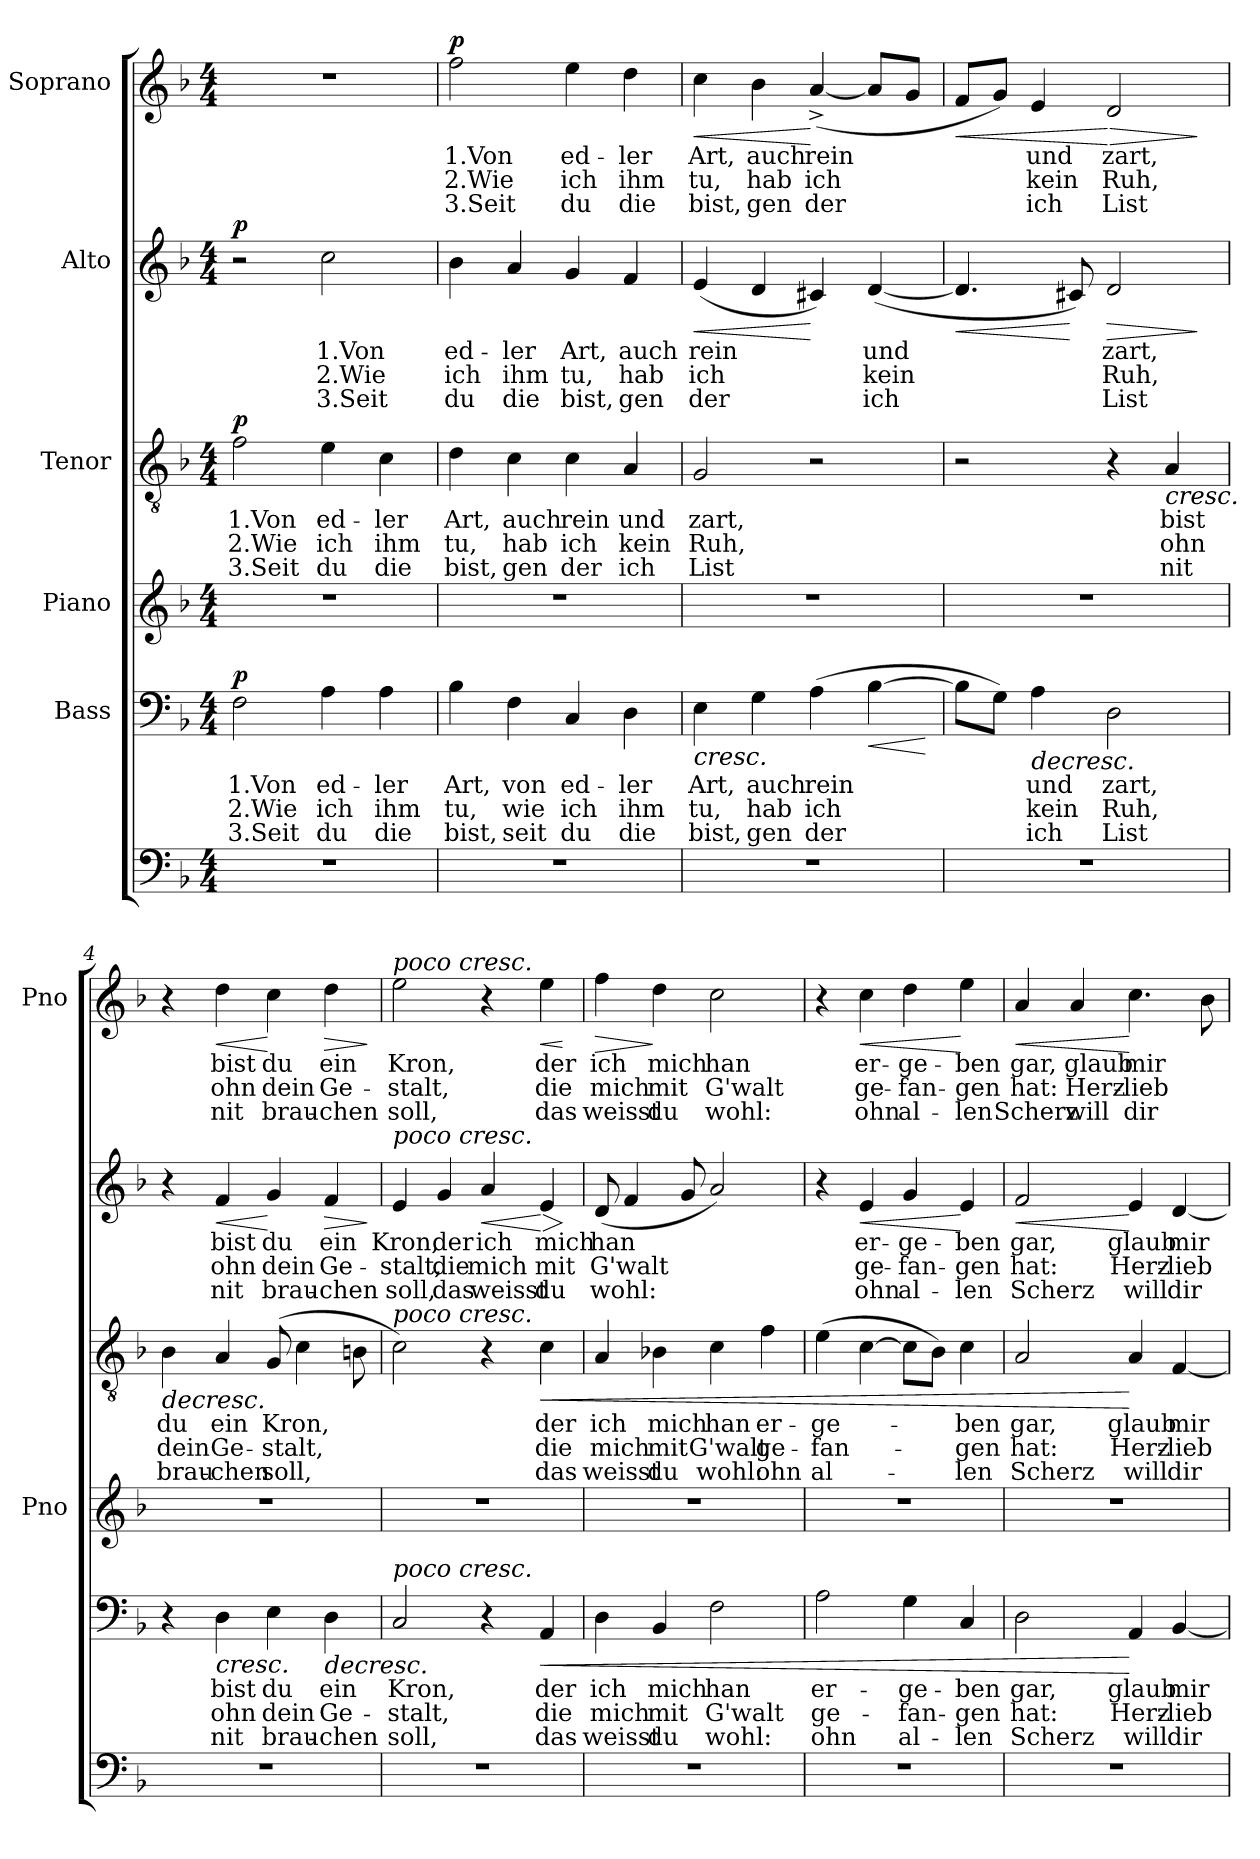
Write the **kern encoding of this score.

**kern	**kern	**text	**text	**text	**dynam	**kern	**kern	**text	**text	**text	**dynam	**kern	**text	**text	**text	**dynam	**kern	**text	**text	**text	**dynam
*part6	*part5	*part5	*part5	*part5	*part5	*part4	*part3	*part3	*part3	*part3	*part3	*part2	*part2	*part2	*part2	*part2	*part1	*part1	*part1	*part1	*part1
*staff6	*staff5	*staff5	*staff5	*staff5	*staff5	*staff4	*staff3	*staff3	*staff3	*staff3	*staff3	*staff2	*staff2	*staff2	*staff2	*staff2	*staff1	*staff1	*staff1	*staff1	*staff1
*	*I"Bass	*	*	*	*	*I"Piano	*I"Tenor	*	*	*	*	*I"Alto	*	*	*	*	*I"Soprano	*	*	*	*
*	*	*	*	*	*	*I'Pno	*	*	*	*	*	*	*	*	*	*	*I'Pno	*	*	*	*
*clefF4	*clefF4	*	*	*	*	*clefG2	*clefGv2	*	*	*	*	*clefG2	*	*	*	*	*clefG2	*	*	*	*
*k[b-]	*k[b-]	*	*	*	*	*k[b-]	*k[b-]	*	*	*	*	*k[b-]	*	*	*	*	*k[b-]	*	*	*	*
*F:	*F:	*	*	*	*	*F:	*F:	*	*	*	*	*F:	*	*	*	*	*F:	*	*	*	*
*M4/4	*M4/4	*	*	*	*	*M4/4	*M4/4	*	*	*	*	*M4/4	*	*	*	*	*M4/4	*	*	*	*
*MM100	*MM100	*	*	*	*	*MM100	*MM100	*	*	*	*	*MM100	*	*	*	*	*MM100	*	*	*	*
=	=	=	=	=	=	=	=	=	=	=	=	=	=	=	=	=	=	=	=	=	=
!	!	!LO:LY:b	!LO:LY:b	!LO:LY:b	!LO:DY:b	!	!	!LO:LY:b	!LO:LY:b	!LO:LY:b	!LO:DY:b	!	!	!	!	!LO:DY:b	!	!	!	!	!
1r	2F\	1.Von	2.Wie	3.Seit	p	1r	2f\	1.Von	2.Wie	3.Seit	p	2r	.	.	.	p	1r	.	.	.	.
!	!	!LO:LY:b	!LO:LY:b	!LO:LY:b	!	!	!	!LO:LY:b	!LO:LY:b	!LO:LY:b	!	!	!LO:LY:b	!LO:LY:b	!LO:LY:b	!	!	!	!	!	!
.	4A\	ed-	ich	du	.	.	4e\	ed-	ich	du	.	2cc\	1.Von	2.Wie	3.Seit	.	.	.	.	.	.
!	!	!LO:LY:b	!LO:LY:b	!LO:LY:b	!	!	!	!LO:LY:b	!LO:LY:b	!LO:LY:b	!	!	!	!	!	!	!	!	!	!	!
.	4A\	-ler	ihm	die	.	.	4c\	-ler	ihm	die	.	.	.	.	.	.	.	.	.	.	.
=1	=1	=1	=1	=1	=1	=1	=1	=1	=1	=1	=1	=1	=1	=1	=1	=1	=1	=1	=1	=1	=1
!	!	!LO:LY:b	!LO:LY:b	!LO:LY:b	!	!	!	!LO:LY:b	!LO:LY:b	!LO:LY:b	!	!	!LO:LY:b	!LO:LY:b	!LO:LY:b	!	!	!LO:LY:b	!LO:LY:b	!LO:LY:b	!LO:DY:b
1r	4B-\	Art,	tu,	bist,	.	1r	4d\	Art,	tu,	bist,	.	4b-\	ed-	ich	du	.	2ff\	1.Von	2.Wie	3.Seit	p
!	!	!LO:LY:b	!LO:LY:b	!LO:LY:b	!	!	!	!LO:LY:b	!LO:LY:b	!LO:LY:b	!	!	!LO:LY:b	!LO:LY:b	!LO:LY:b	!	!	!	!	!	!
.	4F\	von	wie	seit	.	.	4c\	auch	hab	gen	.	4a/	-ler	ihm	die	.	.	.	.	.	.
!	!	!LO:LY:b	!LO:LY:b	!LO:LY:b	!	!	!	!LO:LY:b	!LO:LY:b	!LO:LY:b	!	!	!LO:LY:b	!LO:LY:b	!LO:LY:b	!	!	!LO:LY:b	!LO:LY:b	!LO:LY:b	!
.	4C/	ed-	ich	du	.	.	4c\	rein	ich	der	.	4g/	Art,	tu,	bist,	.	4ee\	ed-	ich	du	.
!	!	!LO:LY:b	!LO:LY:b	!LO:LY:b	!	!	!	!LO:LY:b	!LO:LY:b	!LO:LY:b	!	!	!LO:LY:b	!LO:LY:b	!LO:LY:b	!	!	!LO:LY:b	!LO:LY:b	!LO:LY:b	!
.	4D\	-ler	ihm	die	.	.	4A/	und	kein	ich	.	4f/	auch	hab	gen	.	4dd\	-ler	ihm	die	.
=2	=2	=2	=2	=2	=2	=2	=2	=2	=2	=2	=2	=2	=2	=2	=2	=2	=2	=2	=2	=2	=2
!	!	!LO:LY:b	!LO:LY:b	!LO:LY:b	!LO:HP:b	!	!	!LO:LY:b	!LO:LY:b	!LO:LY:b	!	!	!LO:LY:b	!LO:LY:b	!LO:LY:b	!LO:HP:b	!	!LO:LY:b	!LO:LY:b	!LO:LY:b	!LO:HP:b
1r	4E\	Art,	tu,	bist,	<	1r	2G/	zart,	Ruh,	List	.	(<4e/	rein	ich	der	<	4cc\	Art,	tu,	bist,	<
!	!	!LO:LY:b	!LO:LY:b	!LO:LY:b	!	!	!	!	!	!	!	!	!	!	!	!	!	!LO:LY:b	!LO:LY:b	!LO:LY:b	!
.	4G\	auch	hab	gen	.	.	.	.	.	.	.	4d/	.	.	.	.	4b-\	auch	hab	gen	.
!	!	!LO:LY:b	!LO:LY:b	!LO:LY:b	!	!	!	!	!	!	!	!	!	!	!	!	!	!LO:LY:b	!LO:LY:b	!LO:LY:b	!
.	(>4A\	rein	ich	der	.	.	2r	.	.	.	.	4c#X/)	.	.	.	[	(<[4a^/	rein	ich	der	[
!	!	!	!	!	!LO:HP:b	!	!	!	!	!	!	!	!LO:LY:b	!LO:LY:b	!LO:LY:b	!	!	!	!	!	!
.	[4B-\	.	.	.	<	.	.	.	.	.	.	(<[4d/	und	kein	ich	.	8a/L]	.	.	.	.
.	.	.	.	.	.	.	.	.	.	.	.	.	.	.	.	.	8g/J	.	.	.	.
.	.	.	.	.	[	.	.	.	.	.	.	.	.	.	.	.	.	.	.	.	.
=3	=3	=3	=3	=3	=3	=3	=3	=3	=3	=3	=3	=3	=3	=3	=3	=3	=3	=3	=3	=3	=3
!	!	!	!	!	!	!	!	!	!	!	!	!	!	!	!	!LO:HP:b	!	!	!	!	!LO:HP:b
1r	8B-\L]	.	.	.	.	1r	2r	.	.	.	.	4.d/]	.	.	.	<	8f/L	.	.	.	<
.	8G\J)	.	.	.	.	.	.	.	.	.	.	.	.	.	.	.	8g/J)	.	.	.	.
!	!	!LO:LY:b	!LO:LY:b	!LO:LY:b	!LO:HP:b	!	!	!	!	!	!	!	!	!	!	!	!	!LO:LY:b	!LO:LY:b	!LO:LY:b	!
.	4A\	und	kein	ich	>	.	.	.	.	.	.	.	.	.	.	.	4e/	und	kein	ich	.
.	.	.	.	.	.	.	.	.	.	.	.	8c#X/)	.	.	.	[	.	.	.	.	.
!	!	!LO:LY:b	!LO:LY:b	!LO:LY:b	!	!	!	!	!	!	!	!	!LO:LY:b	!LO:LY:b	!LO:LY:b	!LO:HP:b	!	!LO:LY:b	!LO:LY:b	!LO:LY:b	!LO:HP:n=1:b
.	2D\	zart,	Ruh,	List	[	.	4r	.	.	.	.	2d/	zart,	Ruh,	List	>	2d/	zart,	Ruh,	List	[ >
!	!	!	!	!	!	!	!	!LO:LY:b	!LO:LY:b	!LO:LY:b	!LO:HP:b	!	!	!	!	!	!	!	!	!	!
.	.	.	.	.	.	.	4A/	bist	ohn	nit	<	.	.	.	.	.	.	.	.	.	.
.	.	.	.	.	.	.	.	.	.	.	.	.	.	.	.	]	.	.	.	.	]
!!LO:PB:g=z
=4	=4	=4	=4	=4	=4	=4	=4	=4	=4	=4	=4	=4	=4	=4	=4	=4	=4	=4	=4	=4	=4
!	!	!	!	!	!	!	!	!LO:LY:b	!LO:LY:b	!LO:LY:b	!LO:HP:b	!	!	!	!	!	!	!	!	!	!
1r	4r	.	.	.	.	1r	4B-\	du	dein	brau-	>	4r	.	.	.	.	4r	.	.	.	.
!	!	!LO:LY:b	!LO:LY:b	!LO:LY:b	!LO:HP:b	!	!	!LO:LY:b	!LO:LY:b	!LO:LY:b	!	!	!LO:LY:b	!LO:LY:b	!LO:LY:b	!LO:HP:b	!	!LO:LY:b	!LO:LY:b	!LO:LY:b	!LO:HP:b
.	4D\	bist	ohn	nit	<	.	4A/	ein	Ge-	-chen	[	4f/	bist	ohn	nit	<	4dd\	bist	ohn	nit	<
!	!	!LO:LY:b	!LO:LY:b	!LO:LY:b	!	!	!	!LO:LY:b	!LO:LY:b	!LO:LY:b	!	!	!LO:LY:b	!LO:LY:b	!LO:LY:b	!	!	!LO:LY:b	!LO:LY:b	!LO:LY:b	!
.	4E\	du	dein	brau-	]	.	(>8G/	Kron,	-stalt,	soll,	.	4g/	du	dein	brau-	[	4cc\	du	dein	brau-	[
.	.	.	.	.	.	.	4c\	.	.	.	.	.	.	.	.	.	.	.	.	.	.
!	!	!LO:LY:b	!LO:LY:b	!LO:LY:b	!LO:HP:b	!	!	!	!	!	!	!	!LO:LY:b	!LO:LY:b	!LO:LY:b	!LO:HP:b	!	!LO:LY:b	!LO:LY:b	!LO:LY:b	!LO:HP:b
.	4D\	ein	Ge-	-chen	>	.	.	.	.	.	.	4f/	ein	Ge-	-chen	>	4dd\	ein	Ge-	-chen	>
.	.	.	.	.	.	.	8Bn\	.	.	.	.	.	.	.	.	.	.	.	.	.	.
.	.	.	.	.	[	.	.	.	.	.	.	.	.	.	.	]	.	.	.	.	]
=5	=5	=5	=5	=5	=5	=5	=5	=5	=5	=5	=5	=5	=5	=5	=5	=5	=5	=5	=5	=5	=5
!	!	!	!	!	!	!	!	!	!	!	!	!	!	!	!	!	!LO:TX:a:i:t=poco cresc.	!	!	!	!
!	!	!	!	!	!	!	!	!	!	!	!	!LO:TX:a:i:t=poco cresc.	!	!	!	!	!	!	!	!	!
!	!	!	!	!	!	!	!LO:TX:a:i:t=poco cresc.	!	!	!	!	!	!	!	!	!	!	!	!	!	!
!	!LO:TX:a:i:t=poco cresc.	!	!	!	!	!	!	!	!	!	!	!	!	!	!	!	!	!	!	!	!
!	!	!LO:LY:b	!LO:LY:b	!LO:LY:b	!	!	!	!	!	!	!	!	!LO:LY:b	!LO:LY:b	!LO:LY:b	!	!	!LO:LY:b	!LO:LY:b	!LO:LY:b	!
1r	2C/	Kron,	-stalt,	soll,	.	1r	2c\)	.	.	.	.	4e/	Kron,	-stalt,	soll,	.	2ee\	Kron,	-stalt,	soll,	.
!	!	!	!	!	!	!	!	!	!	!	!	!	!LO:LY:b	!LO:LY:b	!LO:LY:b	!	!	!	!	!	!
.	.	.	.	.	.	.	.	.	.	.	.	4g/	der	die	das	.	.	.	.	.	.
!	!	!	!	!	!	!	!	!	!	!	!	!	!LO:LY:b	!LO:LY:b	!LO:LY:b	!LO:HP:b	!	!	!	!	!
.	4r	.	.	.	.	.	4r	.	.	.	.	4a/	ich	mich	weisst	<	4r	.	.	.	.
!	!	!LO:LY:b	!LO:LY:b	!LO:LY:b	!LO:HP:b	!	!	!LO:LY:b	!LO:LY:b	!LO:LY:b	!LO:HP:b	!	!LO:LY:b	!LO:LY:b	!LO:LY:b	!LO:HP:n=1:b	!	!LO:LY:b	!LO:LY:b	!LO:LY:b	!LO:HP:b
.	4AA/	der	die	das	<	.	4c\	der	die	das	<	4e/	mich	mit	du	[ >	4ee\	der	die	das	<
.	.	.	.	.	]	.	.	.	.	.	]	.	.	.	.	]	.	.	.	.	[
=6	=6	=6	=6	=6	=6	=6	=6	=6	=6	=6	=6	=6	=6	=6	=6	=6	=6	=6	=6	=6	=6
!	!	!LO:LY:b	!LO:LY:b	!LO:LY:b	!	!	!	!LO:LY:b	!LO:LY:b	!LO:LY:b	!	!	!LO:LY:b	!LO:LY:b	!LO:LY:b	!	!	!LO:LY:b	!LO:LY:b	!LO:LY:b	!LO:HP:b
1r	4D\	ich	mich	weisst	.	1r	4A/	ich	mich	weisst	.	(<8d/	han	G'walt	wohl:	.	4ff\	ich	mich	weisst	>
.	.	.	.	.	.	.	.	.	.	.	.	4f/	.	.	.	.	.	.	.	.	.
!	!	!LO:LY:b	!LO:LY:b	!LO:LY:b	!	!	!	!LO:LY:b	!LO:LY:b	!LO:LY:b	!	!	!	!	!	!	!	!LO:LY:b	!LO:LY:b	!LO:LY:b	!
.	4BB-/	mich	mit	du	.	.	4B-X\	mich	mit	du	.	.	.	.	.	.	4dd\	mich	mit	du	]
.	.	.	.	.	.	.	.	.	.	.	.	8g/	.	.	.	.	.	.	.	.	.
!	!	!LO:LY:b	!LO:LY:b	!LO:LY:b	!	!	!	!LO:LY:b	!LO:LY:b	!LO:LY:b	!	!	!	!	!	!	!	!LO:LY:b	!LO:LY:b	!LO:LY:b	!
.	2F\	han	G'walt	wohl:	.	.	4c\	han	G'walt	wohl:	.	2a/)	.	.	.	.	2cc\	han	G'walt	wohl:	.
!	!	!	!	!	!	!	!	!LO:LY:b	!LO:LY:b	!LO:LY:b	!	!	!	!	!	!	!	!	!	!	!
.	.	.	.	.	.	.	4f\	er-	ge-	ohn	.	.	.	.	.	.	.	.	.	.	.
=7	=7	=7	=7	=7	=7	=7	=7	=7	=7	=7	=7	=7	=7	=7	=7	=7	=7	=7	=7	=7	=7
!	!	!LO:LY:b	!LO:LY:b	!LO:LY:b	!	!	!	!LO:LY:b	!LO:LY:b	!LO:LY:b	!	!	!	!	!	!	!	!	!	!	!
1r	2A\	er-	ge-	ohn	.	1r	(>4e\	-ge-	-fan-	al-	.	4r	.	.	.	.	4r	.	.	.	.
!	!	!	!	!	!	!	!	!	!	!	!	!	!LO:LY:b	!LO:LY:b	!LO:LY:b	!LO:HP:b	!	!LO:LY:b	!LO:LY:b	!LO:LY:b	!LO:HP:b
.	.	.	.	.	.	.	[4c\	.	.	.	.	4e/	er-	ge-	ohn	<	4cc\	er-	ge-	ohn	<
!	!	!LO:LY:b	!LO:LY:b	!LO:LY:b	!	!	!	!	!	!	!	!	!LO:LY:b	!LO:LY:b	!LO:LY:b	!	!	!LO:LY:b	!LO:LY:b	!LO:LY:b	!
.	4G\	-ge-	-fan-	al-	.	.	8c\L]	.	.	.	.	4g/	-ge-	-fan-	al-	.	4dd\	-ge-	-fan-	al-	.
.	.	.	.	.	.	.	8B-\J)	.	.	.	.	.	.	.	.	.	.	.	.	.	.
!	!	!LO:LY:b	!LO:LY:b	!LO:LY:b	!	!	!	!LO:LY:b	!LO:LY:b	!LO:LY:b	!	!	!LO:LY:b	!LO:LY:b	!LO:LY:b	!	!	!LO:LY:b	!LO:LY:b	!LO:LY:b	!
.	4C/	-ben	-gen	-len	.	.	4c\	-ben	-gen	-len	.	4e/	-ben	-gen	-len	[	4ee\	-ben	-gen	-len	[
!!LO:PB:g=z
=8	=8	=8	=8	=8	=8	=8	=8	=8	=8	=8	=8	=8	=8	=8	=8	=8	=8	=8	=8	=8	=8
!	!	!LO:LY:b	!LO:LY:b	!LO:LY:b	!	!	!	!LO:LY:b	!LO:LY:b	!LO:LY:b	!	!	!LO:LY:b	!LO:LY:b	!LO:LY:b	!LO:HP:b	!	!LO:LY:b	!LO:LY:b	!LO:LY:b	!LO:HP:b
1r	2D\	gar,	hat:	Scherz	.	1r	2A/	gar,	hat:	Scherz	.	2f/	gar,	hat:	Scherz	<	4a/	gar,	hat:	Scherz	<
!	!	!	!	!	!	!	!	!	!	!	!	!	!	!	!	!	!	!LO:LY:b	!LO:LY:b	!LO:LY:b	!
.	.	.	.	.	.	.	.	.	.	.	.	.	.	.	.	.	4a/	glaub	Herz-	will	.
!	!	!LO:LY:b	!LO:LY:b	!LO:LY:b	!	!	!	!LO:LY:b	!LO:LY:b	!LO:LY:b	!	!	!LO:LY:b	!LO:LY:b	!LO:LY:b	!	!	!LO:LY:b	!LO:LY:b	!LO:LY:b	!
.	4AA/	glaub	Herz-	will	[	.	4A/	glaub	Herz-	will	[	4e/	glaub	Herz-	will	[	4.cc\	mir	-lieb	dir	[
!	!	!LO:LY:b	!LO:LY:b	!LO:LY:b	!	!	!	!LO:LY:b	!LO:LY:b	!LO:LY:b	!	!	!LO:LY:b	!LO:LY:b	!LO:LY:b	!	!	!	!	!	!
.	[4BB-/	mir	-lieb	dir	.	.	[4F/	mir	-lieb	dir	.	[4d/	mir	-lieb	dir	.	.	.	.	.	.
.	.	.	.	.	.	.	.	.	.	.	.	.	.	.	.	.	8b-\	.	.	.	.
=	=	=	=	=	=	=	=	=	=	=	=	=	=	=	=	=	=	=	=	=	=
*-	*-	*-	*-	*-	*-	*-	*-	*-	*-	*-	*-	*-	*-	*-	*-	*-	*-	*-	*-	*-	*-
